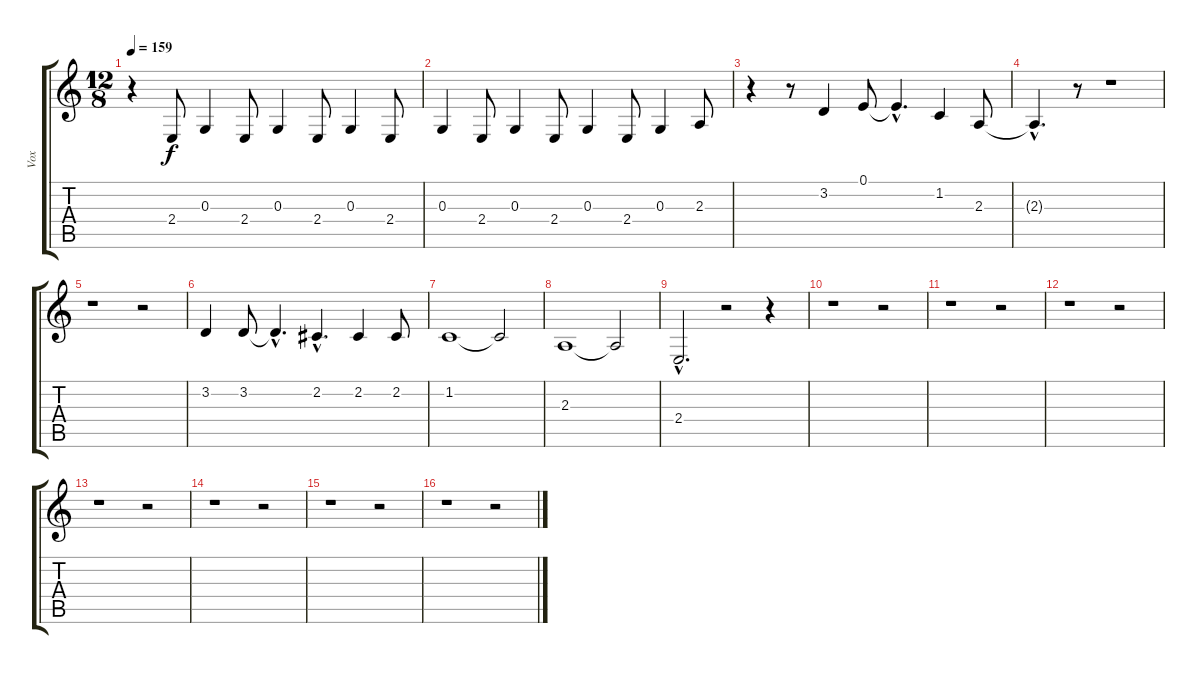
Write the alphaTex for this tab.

\track ("Vox" "Vox") {instrument drawbarorgan}
\staff {score tabs}
\tuning (E4 B3 G3 D3 A2 E2) {hide}
\ts (12 8)
\tempo 159
\clef g2
\ks c
r.4{dy f} 2.4.8 0.3.4 2.4.8 0.3.4 2.4.8 0.3.4 2.4.8 |
0.3.4 2.4.8 0.3.4 2.4.8 0.3.4 2.4.8 0.3.4 2.3.8 |
r.4 r.8 3.2.4 0.1.8 0.1{hac t}.4{d} 1.2.4 2.3.8 |
2.3{hac t}.4{d} r.8 r.1 |
r.1 r.2 |
3.2.4 3.2.8 3.2{hac t}.4{d} 2.2{hac}.4{d} 2.2.4 2.2.8 |
1.2.1 1.2{t}.2 |
2.3.1 2.3{t}.2 |
2.4{hac}.2{d} r.2 r.4 |
r.1 r.2 |
r.1 r.2 |
r.1 r.2 |
r.1 r.2 |
r.1 r.2 |
r.1 r.2 |
r.1 r.2
